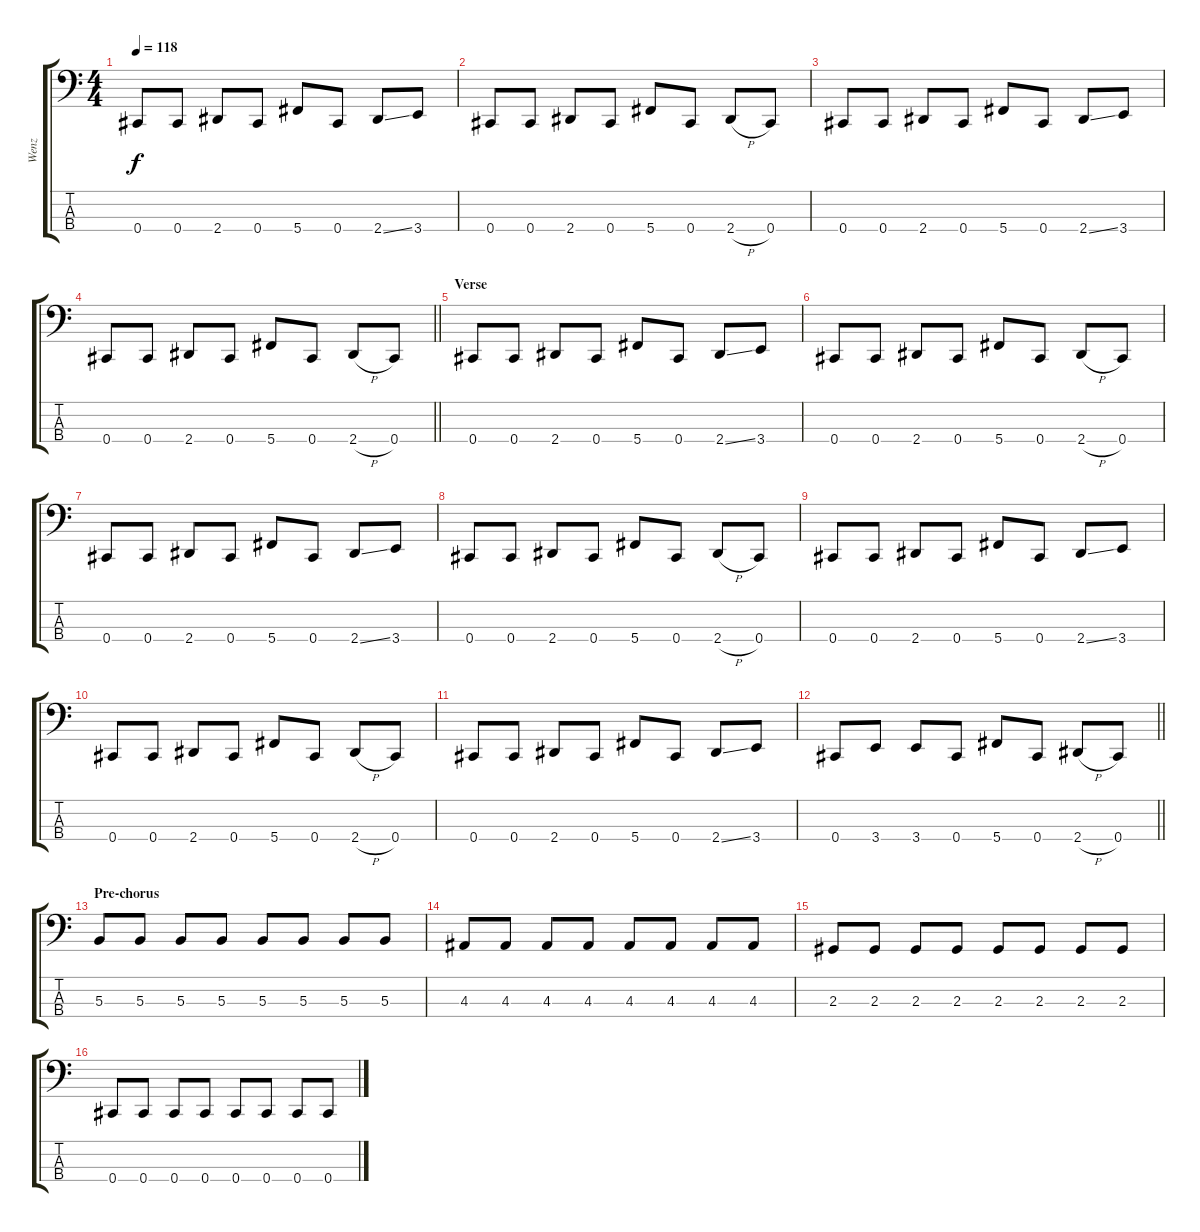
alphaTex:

\track ("Wenz" "Wenz") {instrument electricbasspick}
\staff {score tabs}
\tuning (E2 B1 Gb1 Db1) {hide}
\ts (4 4)
\tempo 118
\clef f4
\ks c
0.4.8{dy f} 0.4.8 2.4.8 0.4.8 5.4.8 0.4.8 2.4{ss}.8 3.4.8 |
0.4.8 0.4.8 2.4.8 0.4.8 5.4.8 0.4.8 2.4{h}.8 0.4.8 |
0.4.8 0.4.8 2.4.8 0.4.8 5.4.8 0.4.8 2.4{ss}.8 3.4.8 |
\barLineRight lightlight
0.4.8 0.4.8 2.4.8 0.4.8 5.4.8 0.4.8 2.4{h}.8 0.4.8 |
\section ("" "Verse")
0.4.8 0.4.8 2.4.8 0.4.8 5.4.8 0.4.8 2.4{ss}.8 3.4.8 |
0.4.8 0.4.8 2.4.8 0.4.8 5.4.8 0.4.8 2.4{h}.8 0.4.8 |
0.4.8 0.4.8 2.4.8 0.4.8 5.4.8 0.4.8 2.4{ss}.8 3.4.8 |
0.4.8 0.4.8 2.4.8 0.4.8 5.4.8 0.4.8 2.4{h}.8 0.4.8 |
0.4.8 0.4.8 2.4.8 0.4.8 5.4.8 0.4.8 2.4{ss}.8 3.4.8 |
0.4.8 0.4.8 2.4.8 0.4.8 5.4.8 0.4.8 2.4{h}.8 0.4.8 |
0.4.8 0.4.8 2.4.8 0.4.8 5.4.8 0.4.8 2.4{ss}.8 3.4.8 |
\barLineRight lightlight
0.4.8 3.4.8 3.4.8 0.4.8 5.4.8 0.4.8 2.4{h}.8 0.4.8 |
\section ("" "Pre-chorus")
5.3.8 5.3.8 5.3.8 5.3.8 5.3.8 5.3.8 5.3.8 5.3.8 |
4.3.8 4.3.8 4.3.8 4.3.8 4.3.8 4.3.8 4.3.8 4.3.8 |
2.3.8 2.3.8 2.3.8 2.3.8 2.3.8 2.3.8 2.3.8 2.3.8 |
0.4.8 0.4.8 0.4.8 0.4.8 0.4.8 0.4.8 0.4.8 0.4.8
